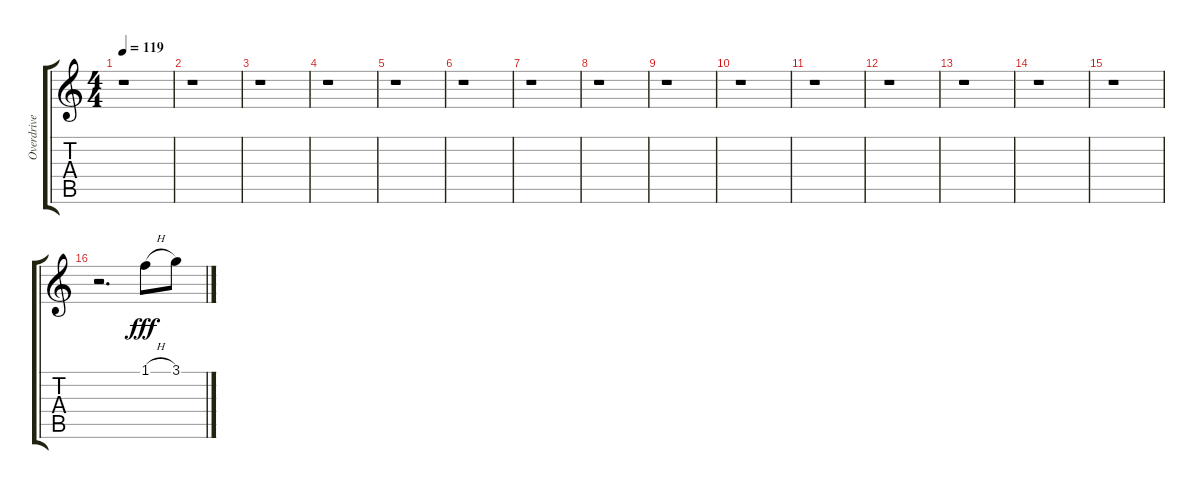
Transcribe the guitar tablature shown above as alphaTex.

\track ("Overdrive Gtr" "Overdrive ") {instrument overdrivenguitar}
\staff {score tabs}
\tuning (E4 B3 G3 D3 A2 E2) {hide}
\ts (4 4)
\tempo 119
\clef g2
\ks c
r.1{dy fff} |
r.1 |
r.1 |
r.1 |
r.1 |
r.1 |
r.1 |
r.1 |
r.1 |
r.1 |
r.1 |
r.1 |
r.1 |
r.1 |
r.1 |
r.2{d} 1.1{h}.8 3.1{h}.8
